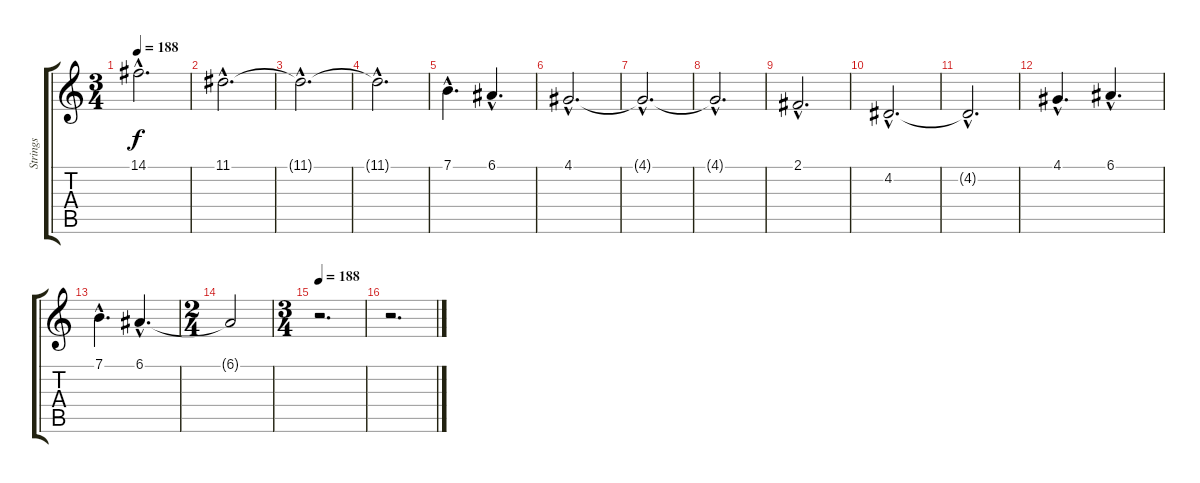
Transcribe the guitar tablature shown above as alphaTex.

\track ("Strings" "Strings") {instrument stringensemble2}
\staff {score tabs}
\tuning (E4 B3 G3 D3 A2 E2) {hide}
\ts (3 4)
\tempo 188
\clef g2
\ks c
14.1{hac}.2{d dy f} |
11.1{hac}.2{d} |
11.1{hac t}.2{d} |
11.1{hac t}.2{d} |
7.1{hac}.4{d} 6.1{hac}.4{d} |
4.1{hac}.2{d} |
4.1{hac t}.2{d} |
4.1{hac t}.2{d} |
2.1{hac}.2{d} |
4.2{hac}.2{d} |
4.2{hac t}.2{d} |
4.1{hac}.4{d} 6.1{hac}.4{d} |
7.1{hac}.4{d} 6.1{hac}.4{d} |
\ts (2 4)
6.1{t}.2 |
\ts (3 4)
\tempo 188
r.2{d} |
r.2{d}
